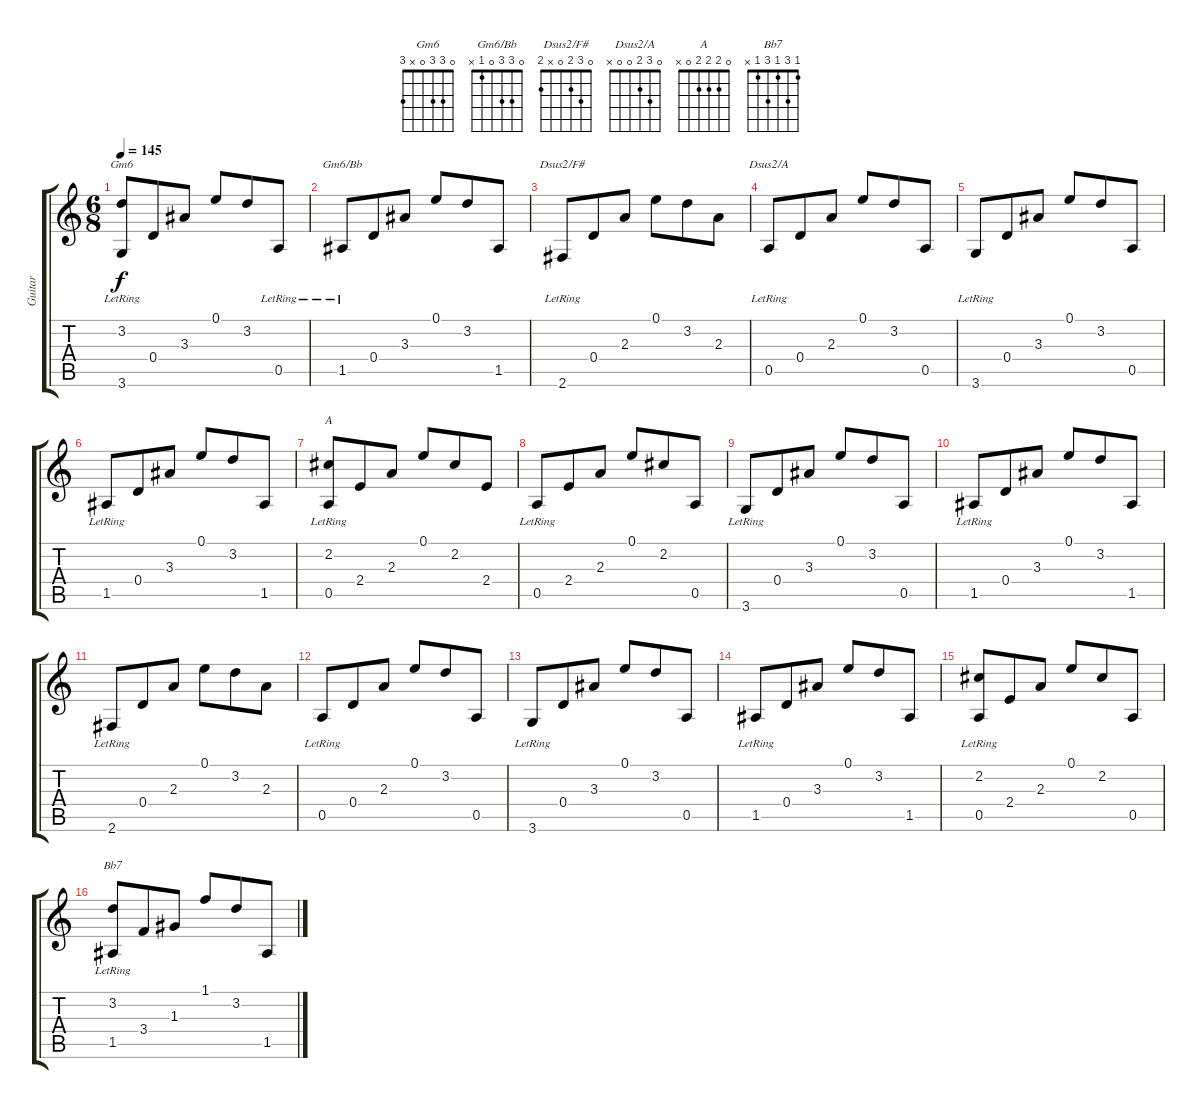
\track ("Guitar" "Guitar") {instrument acousticguitarnylon}
\staff {score tabs}
\tuning (E4 B3 G3 D3 A2 E2) {hide}
\chord ("Gm6" 0 3 3 0 x 3)
\chord ("Gm6/Bb" 0 3 3 0 1 x)
\chord ("Dsus2/F#" 0 3 2 0 x 2)
\chord ("Dsus2/A" 0 3 2 0 0 x)
\chord ("A" 0 2 2 2 0 x)
\chord ("Bb7" 1 3 1 3 1 x)
\ts (6 8)
\tempo 145
\clef g2
\ks c
(3.2 3.6{lr}).8{ch "Gm6" dy f instrument acousticguitarnylon} 0.4.8 3.3.8 0.1.8 3.2.8 0.5{lr}.8 |
1.5{lr}.8{ch "Gm6/Bb"} 0.4.8 3.3.8 0.1.8 3.2.8 1.5.8 |
2.6{lr}.8{ch "Dsus2/F#"} 0.4.8 2.3.8 0.1.8 3.2.8 2.3.8 |
0.5{lr}.8{ch "Dsus2/A"} 0.4.8 2.3.8 0.1.8 3.2.8 0.5.8 |
3.6{lr}.8 0.4.8 3.3.8 0.1.8 3.2.8 0.5.8 |
1.5{lr}.8 0.4.8 3.3.8 0.1.8 3.2.8 1.5.8 |
(2.2 0.5{lr}).8{ch "A"} 2.4.8 2.3.8 0.1.8 2.2.8 2.4.8 |
0.5{lr}.8 2.4.8 2.3.8 0.1.8 2.2.8 0.5.8 |
3.6{lr}.8 0.4.8 3.3.8 0.1.8 3.2.8 0.5.8 |
1.5{lr}.8 0.4.8 3.3.8 0.1.8 3.2.8 1.5.8 |
2.6{lr}.8 0.4.8 2.3.8 0.1.8 3.2.8 2.3.8 |
0.5{lr}.8 0.4.8 2.3.8 0.1.8 3.2.8 0.5.8 |
3.6{lr}.8 0.4.8 3.3.8 0.1.8 3.2.8 0.5.8 |
1.5{lr}.8 0.4.8 3.3.8 0.1.8 3.2.8 1.5.8 |
(2.2 0.5{lr}).8 2.4.8 2.3.8 0.1.8 2.2.8 0.5.8 |
(3.2 1.5{lr}).8{ch "Bb7"} 3.4.8 1.3.8 1.1.8 3.2.8 1.5.8
